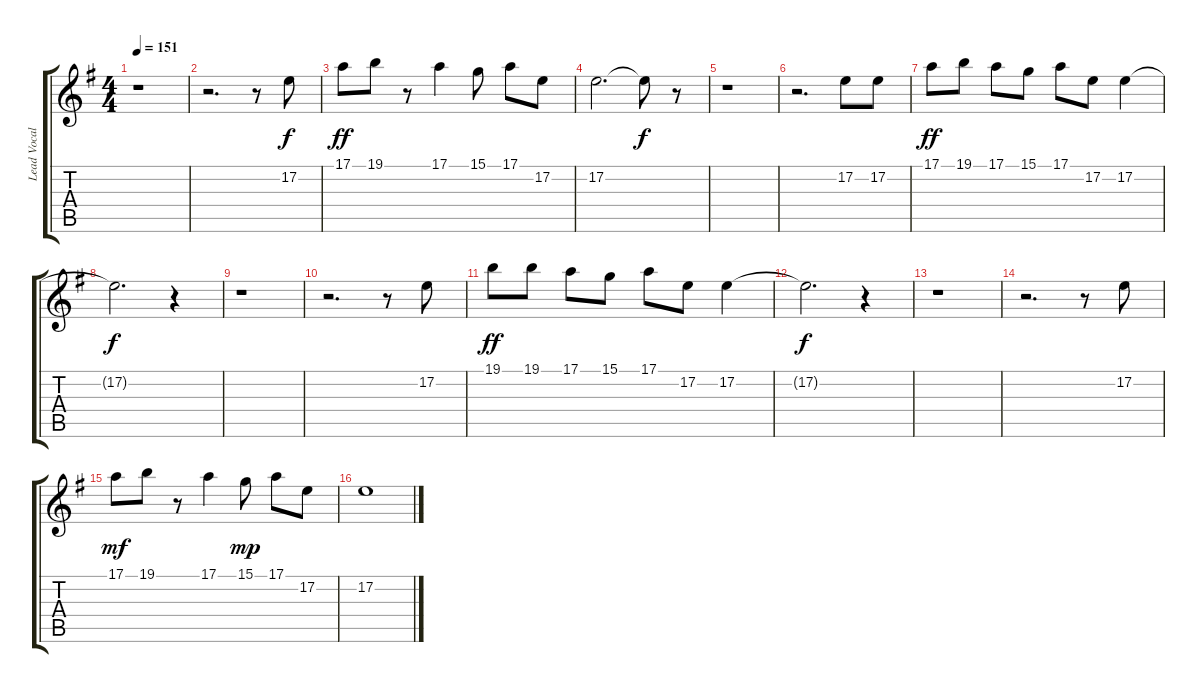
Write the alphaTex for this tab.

\track ("Lead Vocal" "Lead Vocal") {instrument flute}
\staff {score tabs}
\tuning (E4 B3 G3 D3 A2 E2) {hide}
\ts (4 4)
\tempo 151
\clef g2
\ks eminor
r.1{dy f} |
r.2{d} r.8 17.2.8 |
17.1.8{dy ff} 19.1.8 r.8 17.1.4 15.1.8 17.1.8 17.2.8 |
17.2.2{d} 17.2{t}.8{dy f} r.8 |
r.1 |
r.2{d} 17.2.8 17.2.8 |
17.1.8{dy ff} 19.1.8 17.1.8 15.1.8 17.1.8 17.2.8 17.2.4 |
17.2{t}.2{d dy f} r.4 |
r.1 |
r.2{d} r.8 17.2.8 |
19.1.8{dy ff} 19.1.8 17.1.8 15.1.8 17.1.8 17.2.8 17.2.4 |
17.2{t}.2{d dy f} r.4 |
r.1 |
r.2{d} r.8 17.2.8 |
17.1.8{dy mf} 19.1.8 r.8 17.1.4 15.1.8{dy mp} 17.1.8 17.2.8 |
17.2.1
